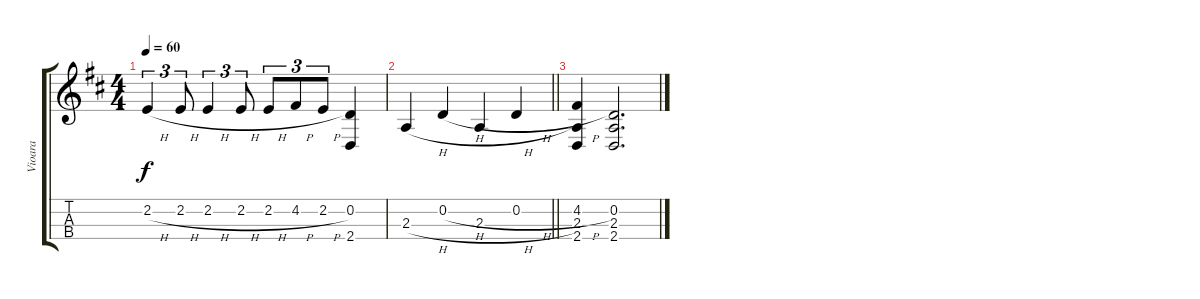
\track ("Vioara" "Vioara") {instrument viola}
\staff {score tabs}
\tuning (A4 D4 G3 C3) {hide}
\ts (4 4)
\tempo 60
\clef g2
\ks d
2.2{h}.4{tu (3 2) dy f} 2.2{h}.8{tu (3 2)} 2.2{h}.4{tu (3 2)} 2.2{h}.8{tu (3 2)} 2.2{h}.8{tu (3 2)} 4.2{h}.8{tu (3 2)} 2.2{h}.8{tu (3 2)} (0.2 2.4).4 |
\barLineRight lightlight
2.3{h}.4 0.2{h}.4 2.3{h}.4 0.2{h}.4 |
(4.2{h} 2.3 2.4).4 (0.2 2.3 2.4).2{d}
